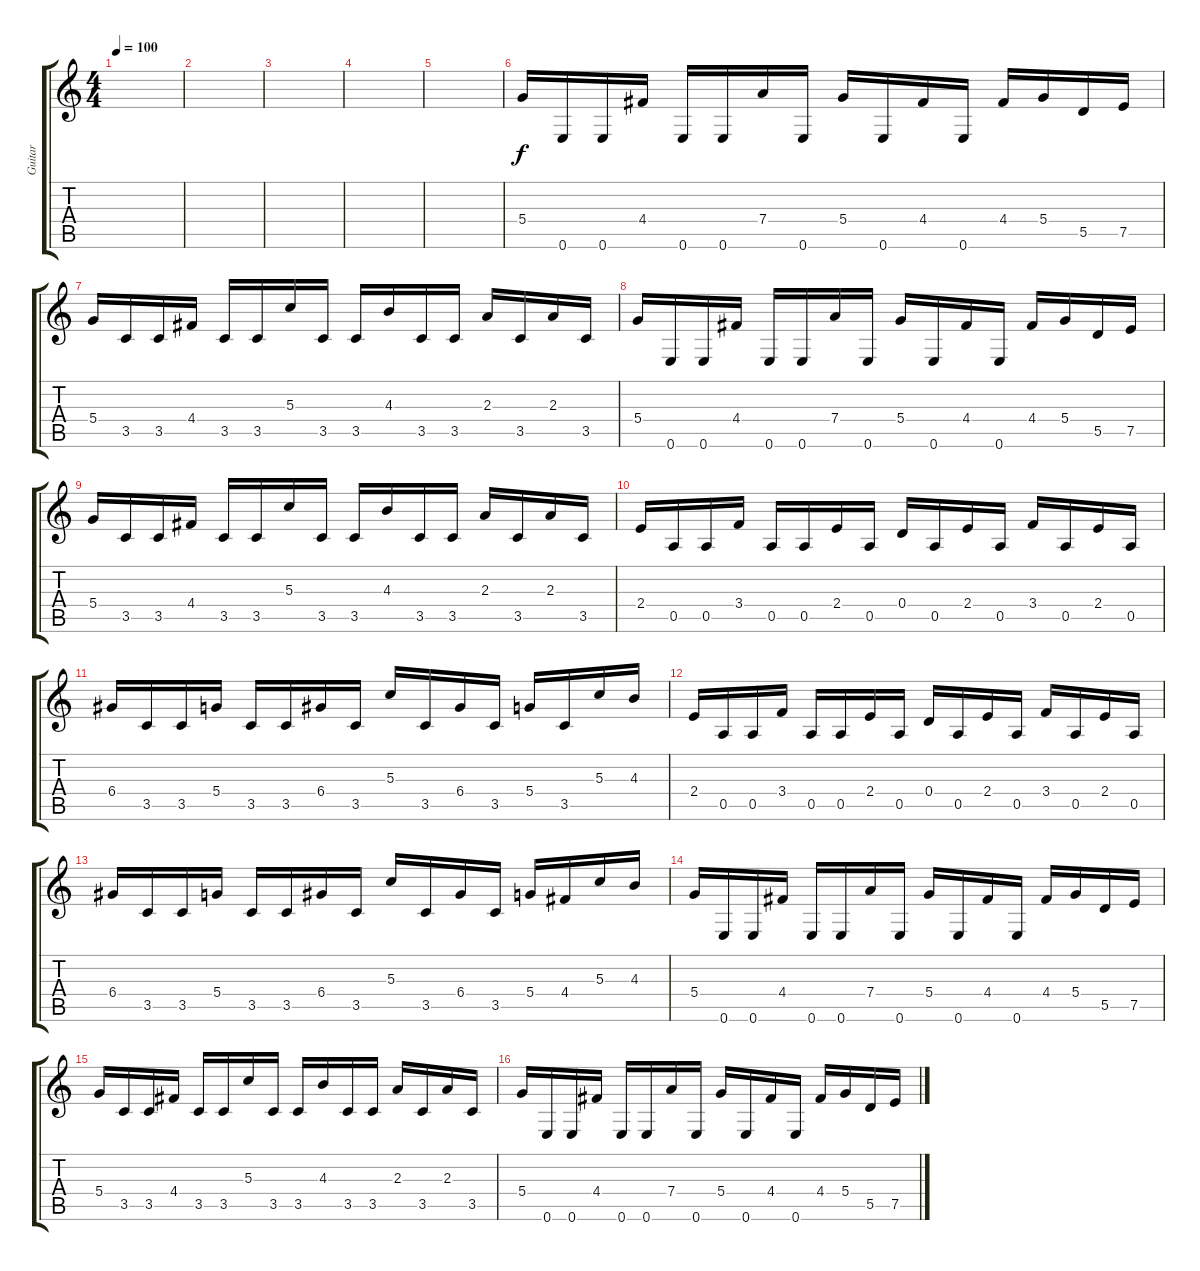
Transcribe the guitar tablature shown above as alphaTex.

\track ("Guitar" "Guitar") {instrument distortionguitar}
\staff {score tabs}
\tuning (E4 B3 G3 D3 A2 E2) {hide}
\ts (4 4)
\tempo 100
\clef g2
\ks c
|
|
|
|
|
5.4.16 0.6.16 0.6.16 4.4.16 0.6.16 0.6.16 7.4.16 0.6.16 5.4.16 0.6.16 4.4.16 0.6.16 4.4.16 5.4.16 5.5.16 7.5.16 |
5.4.16 3.5.16 3.5.16 4.4.16 3.5.16 3.5.16 5.3.16 3.5.16 3.5.16 4.3.16 3.5.16 3.5.16 2.3.16 3.5.16 2.3.16 3.5.16 |
5.4.16 0.6.16 0.6.16 4.4.16 0.6.16 0.6.16 7.4.16 0.6.16 5.4.16 0.6.16 4.4.16 0.6.16 4.4.16 5.4.16 5.5.16 7.5.16 |
5.4.16 3.5.16 3.5.16 4.4.16 3.5.16 3.5.16 5.3.16 3.5.16 3.5.16 4.3.16 3.5.16 3.5.16 2.3.16 3.5.16 2.3.16 3.5.16 |
2.4.16 0.5.16 0.5.16 3.4.16 0.5.16 0.5.16 2.4.16 0.5.16 0.4.16 0.5.16 2.4.16 0.5.16 3.4.16 0.5.16 2.4.16 0.5.16 |
6.4.16 3.5.16 3.5.16 5.4.16 3.5.16 3.5.16 6.4.16 3.5.16 5.3.16 3.5.16 6.4.16 3.5.16 5.4.16 3.5.16 5.3.16 4.3.16 |
2.4.16 0.5.16 0.5.16 3.4.16 0.5.16 0.5.16 2.4.16 0.5.16 0.4.16 0.5.16 2.4.16 0.5.16 3.4.16 0.5.16 2.4.16 0.5.16 |
6.4.16 3.5.16 3.5.16 5.4.16 3.5.16 3.5.16 6.4.16 3.5.16 5.3.16 3.5.16 6.4.16 3.5.16 5.4.16 4.4.16 5.3.16 4.3.16 |
5.4.16 0.6.16 0.6.16 4.4.16 0.6.16 0.6.16 7.4.16 0.6.16 5.4.16 0.6.16 4.4.16 0.6.16 4.4.16 5.4.16 5.5.16 7.5.16 |
5.4.16 3.5.16 3.5.16 4.4.16 3.5.16 3.5.16 5.3.16 3.5.16 3.5.16 4.3.16 3.5.16 3.5.16 2.3.16 3.5.16 2.3.16 3.5.16 |
5.4.16 0.6.16 0.6.16 4.4.16 0.6.16 0.6.16 7.4.16 0.6.16 5.4.16 0.6.16 4.4.16 0.6.16 4.4.16 5.4.16 5.5.16 7.5.16
